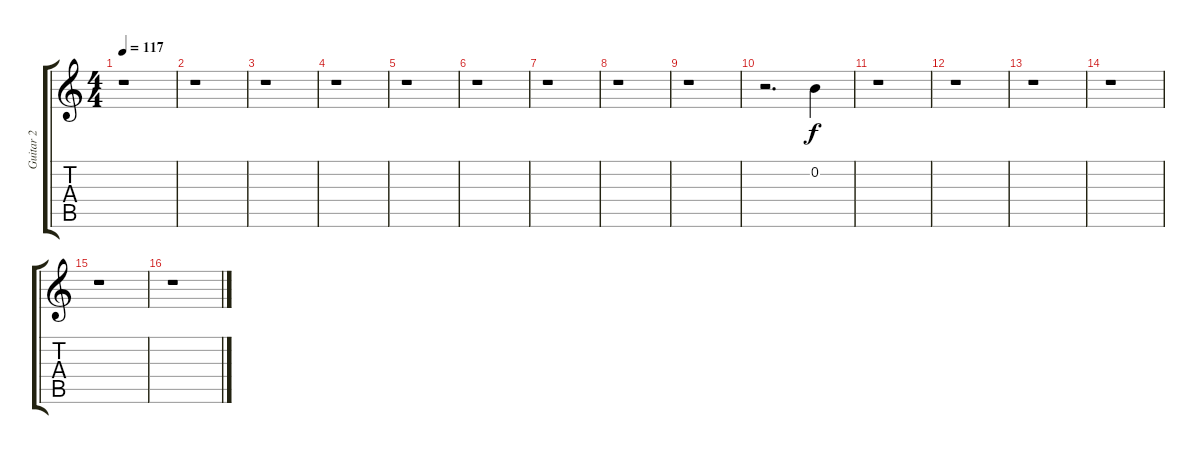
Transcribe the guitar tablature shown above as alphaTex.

\track ("Guitar 2" "Guitar 2") {instrument distortionguitar}
\staff {score tabs}
\tuning (E4 B3 G3 D3 A2 E2) {hide}
\ts (4 4)
\tempo 117
\clef g2
\ks c
r.1{dy mf} |
r.1 |
r.1 |
r.1 |
r.1 |
r.1 |
r.1 |
r.1 |
r.1 |
r.2{d} 0.2.4{dy f} |
r.1 |
r.1 |
r.1 |
r.1 |
r.1 |
r.1
